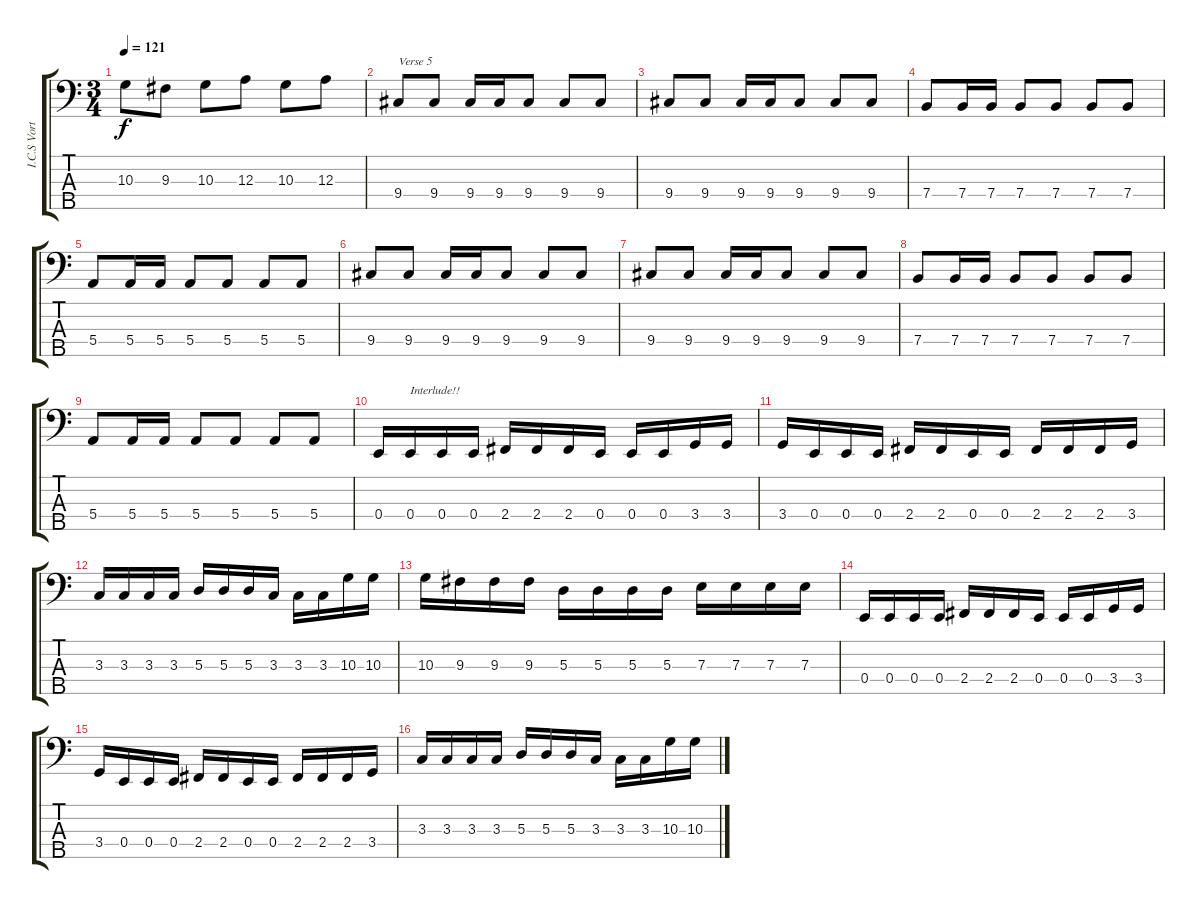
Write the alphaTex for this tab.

\track ("I.C.S Vortex" "I.C.S Vort") {instrument electricbassfinger}
\staff {score tabs}
\tuning (G2 D2 A1 E1 B0) {hide}
\ts (3 4)
\tempo 121
\clef f4
\ks c
10.3.8{dy f} 9.3.8 10.3.8 12.3.8 10.3.8 12.3.8 |
9.4.8{txt "Verse 5"} 9.4.8 9.4.16 9.4.16 9.4.8 9.4.8 9.4.8 |
9.4.8 9.4.8 9.4.16 9.4.16 9.4.8 9.4.8 9.4.8 |
7.4.8 7.4.16 7.4.16 7.4.8 7.4.8 7.4.8 7.4.8 |
5.4.8 5.4.16 5.4.16 5.4.8 5.4.8 5.4.8 5.4.8 |
9.4.8 9.4.8 9.4.16 9.4.16 9.4.8 9.4.8 9.4.8 |
9.4.8 9.4.8 9.4.16 9.4.16 9.4.8 9.4.8 9.4.8 |
7.4.8 7.4.16 7.4.16 7.4.8 7.4.8 7.4.8 7.4.8 |
5.4.8 5.4.16 5.4.16 5.4.8 5.4.8 5.4.8 5.4.8 |
0.4.16 0.4.16{txt "Interlude!!"} 0.4.16 0.4.16 2.4.16 2.4.16 2.4.16 0.4.16 0.4.16 0.4.16 3.4.16 3.4.16 |
3.4.16 0.4.16 0.4.16 0.4.16 2.4.16 2.4.16 0.4.16 0.4.16 2.4.16 2.4.16 2.4.16 3.4.16 |
3.3.16 3.3.16 3.3.16 3.3.16 5.3.16 5.3.16 5.3.16 3.3.16 3.3.16 3.3.16 10.3.16 10.3.16 |
10.3.16 9.3.16 9.3.16 9.3.16 5.3.16 5.3.16 5.3.16 5.3.16 7.3.16 7.3.16 7.3.16 7.3.16 |
0.4.16 0.4.16 0.4.16 0.4.16 2.4.16 2.4.16 2.4.16 0.4.16 0.4.16 0.4.16 3.4.16 3.4.16 |
3.4.16 0.4.16 0.4.16 0.4.16 2.4.16 2.4.16 0.4.16 0.4.16 2.4.16 2.4.16 2.4.16 3.4.16 |
3.3.16 3.3.16 3.3.16 3.3.16 5.3.16 5.3.16 5.3.16 3.3.16 3.3.16 3.3.16 10.3.16 10.3.16
